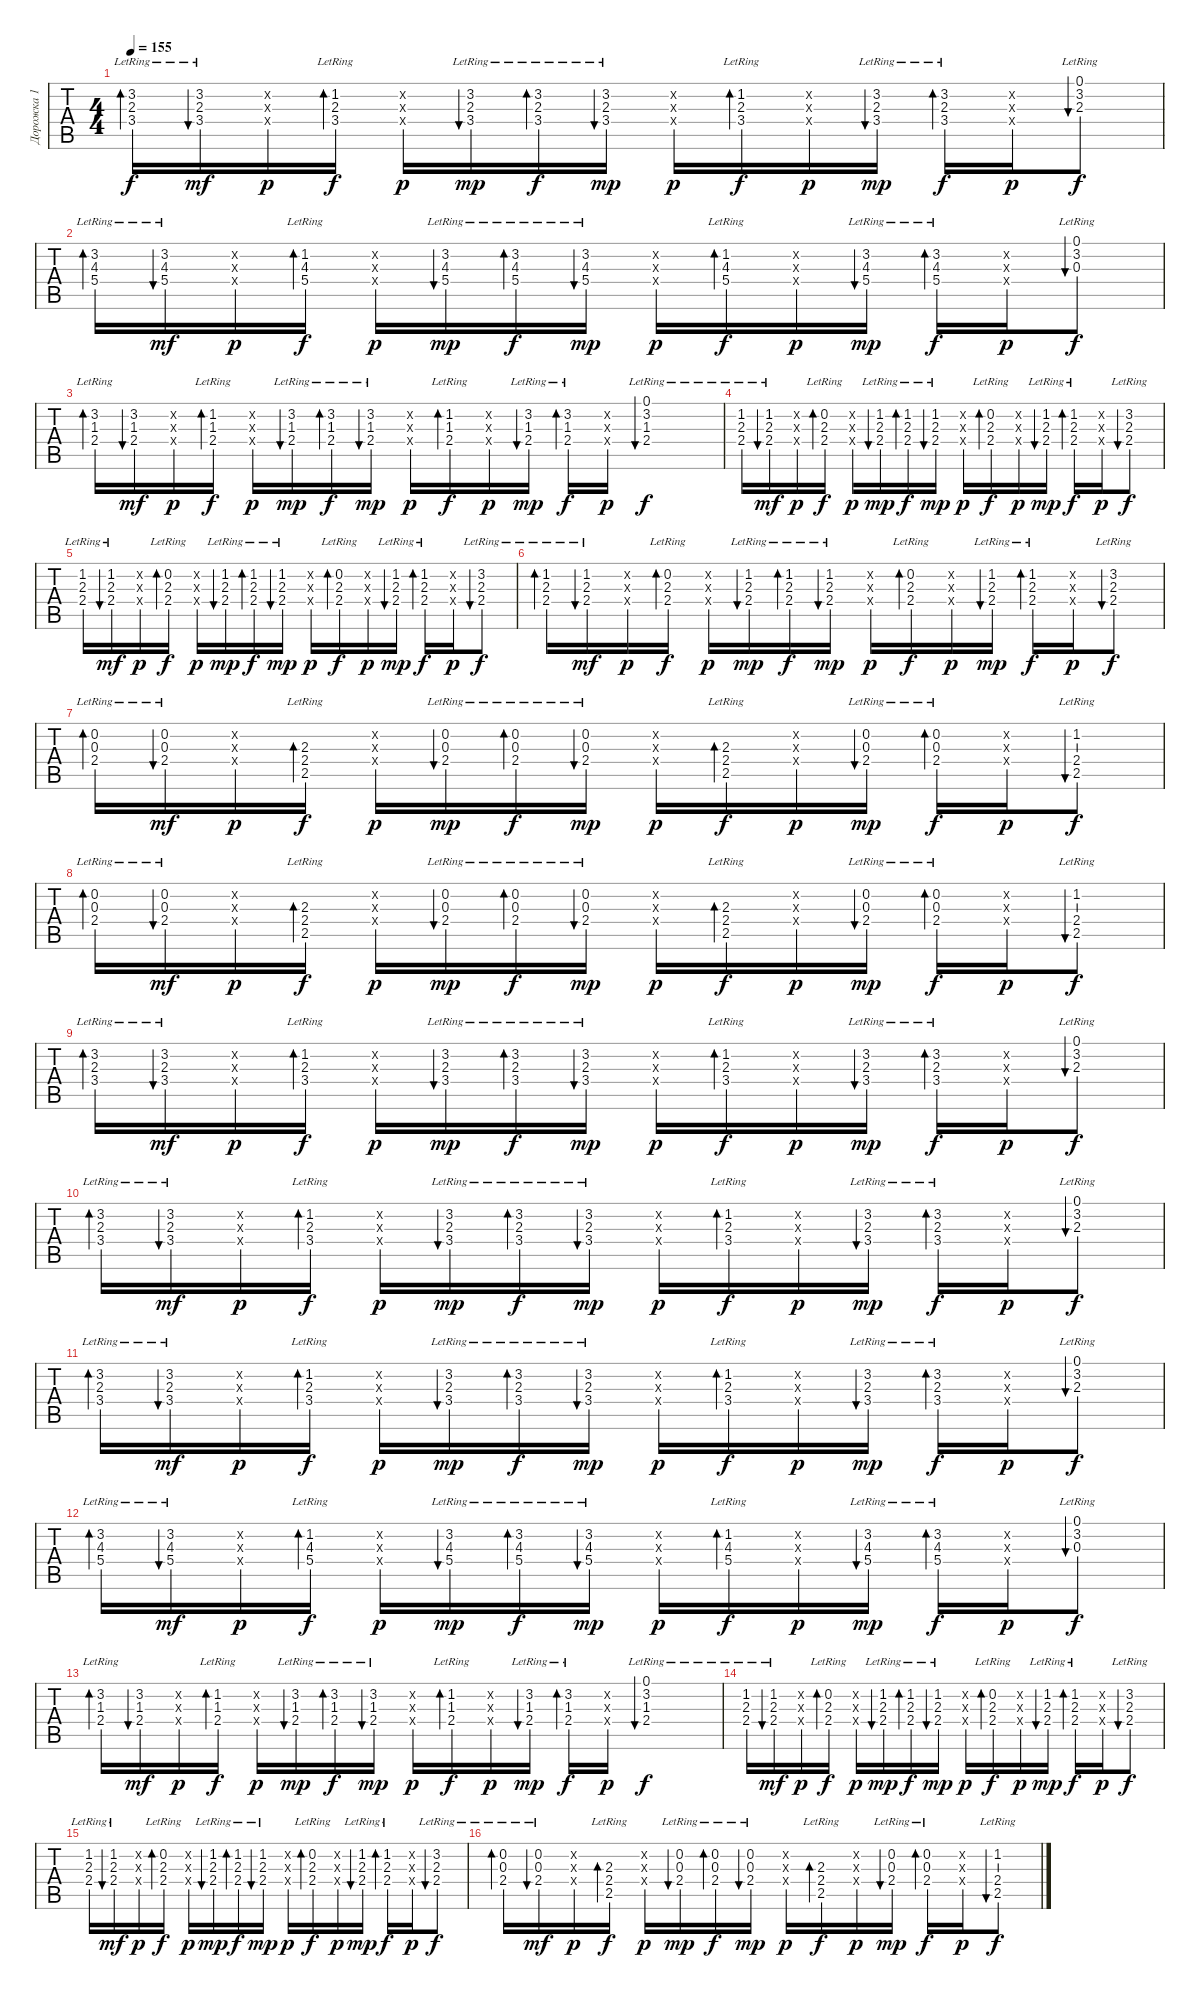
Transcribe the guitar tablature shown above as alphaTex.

\track ("Дорожка 1" "Дорожка 1") {instrument acousticguitarsteel}
\staff {tabs}
\tuning (E4 B3 G3 D3 A2 E2) {hide}
\ts (4 4)
\tempo 155
\clef g2
\ks c
(3.2{lr} 2.3{lr} 3.4{lr}).16{bd 60 dy f instrument acousticguitarsteel} (3.2{lr} 2.3 3.4).16{bu 60 dy mf} (3.2{x} 2.3{x} 3.4{x}).16{dy p} (1.2 2.3{lr} 3.4{lr}).16{bd 60 dy f} (3.2{x} 2.3{x} 3.4{x}).16{dy p} (3.2{lr} 2.3{lr} 3.4{lr}).16{bu 60 dy mp} (3.2{lr} 2.3{lr} 3.4{lr}).16{bd 60 dy f} (3.2{lr} 2.3{lr} 3.4{lr}).16{bu 60 dy mp} (3.2{x} 2.3{x} 3.4{x}).16{dy p} (1.2 2.3{lr} 3.4{lr}).16{bd 60 dy f} (3.2{x} 2.3{x} 3.4{x}).16{dy p} (3.2{lr} 2.3{lr} 3.4{lr}).16{bu 60 dy mp} (3.2{lr} 2.3{lr} 3.4{lr}).16{bd 60 dy f} (3.2{x} 2.3{x} 3.4{x}).16{dy p} (0.1 3.2{lr} 2.3).8{bu 60 dy f} |
(3.2{lr} 4.3{lr} 5.4{lr}).16{bd 60 instrument acousticguitarsteel} (3.2{lr} 4.3 5.4).16{bu 60 dy mf} (3.2{x} 4.3{x} 5.4{x}).16{dy p} (1.2 4.3{lr} 5.4{lr}).16{bd 60 dy f} (3.2{x} 4.3{x} 5.4{x}).16{dy p} (3.2{lr} 4.3{lr} 5.4{lr}).16{bu 60 dy mp} (3.2{lr} 4.3{lr} 5.4{lr}).16{bd 60 dy f} (3.2{lr} 4.3{lr} 5.4{lr}).16{bu 60 dy mp} (3.2{x} 4.3{x} 5.4{x}).16{dy p} (1.2 4.3{lr} 5.4{lr}).16{bd 60 dy f} (3.2{x} 4.3{x} 5.4{x}).16{dy p} (3.2{lr} 4.3{lr} 5.4{lr}).16{bu 60 dy mp} (3.2{lr} 4.3{lr} 5.4{lr}).16{bd 60 dy f} (3.2{x} 4.3{x} 5.4{x}).16{dy p} (0.1 3.2{lr} 0.3).8{bu 60 dy f} |
(3.2{lr} 1.3{lr} 2.4{lr}).16{bd 60 instrument acousticguitarsteel} (3.2 1.3 2.4).16{bu 60 dy mf} (3.2{x} 1.3{x} 2.4{x}).16{dy p} (1.2 1.3{lr} 2.4{lr}).16{bd 60 dy f} (3.2{x} 1.3{x} 2.4{x}).16{dy p} (3.2{lr} 1.3{lr} 2.4{lr}).16{bu 60 dy mp} (3.2{lr} 1.3{lr} 2.4{lr}).16{bd 60 dy f} (3.2{lr} 1.3{lr} 2.4{lr}).16{bu 60 dy mp} (3.2{x} 1.3{x} 2.4{x}).16{dy p} (1.2 1.3{lr} 2.4{lr}).16{bd 60 dy f} (3.2{x} 1.3{x} 2.4{x}).16{dy p} (3.2{lr} 1.3{lr} 2.4{lr}).16{bu 60 dy mp} (3.2{lr} 1.3{lr} 2.4{lr}).16{bd 60 dy f} (3.2{x} 1.3{x} 2.4{x}).16{dy p} (0.1 3.2{lr} 1.3 2.4).1{bu 60 dy f} |
(1.2{lr} 2.3{lr} 2.4{lr}).16{instrument acousticguitarsteel} (1.2{lr} 2.3{lr} 2.4{lr}).16{bu 60 dy mf} (1.2{x} 2.3{x} 2.4{x}).16{dy p} (0.2{lr} 2.3{lr} 2.4{lr}).16{bd 60 dy f} (1.2{x} 2.3{x} 2.4{x}).16{dy p} (1.2{lr} 2.3{lr} 2.4{lr}).16{bu 60 dy mp} (1.2{lr} 2.3{lr} 2.4{lr}).16{bd 60 dy f} (1.2{lr} 2.3{lr} 2.4{lr}).16{bu 60 dy mp} (1.2{x} 2.3{x} 2.4{x}).16{dy p} (0.2{lr} 2.3{lr} 2.4{lr}).16{bd 60 dy f} (1.2{x} 2.3{x} 2.4{x}).16{dy p} (1.2{lr} 2.3{lr} 2.4{lr}).16{bu 60 dy mp} (1.2{lr} 2.3{lr} 2.4{lr}).16{bd 60 dy f} (1.2{x} 2.3{x} 2.4{x}).16{dy p} (3.2{lr} 2.3{lr} 2.4{lr}).8{bu 60 dy f} |
(1.2{lr} 2.3{lr} 2.4{lr}).16{instrument acousticguitarsteel} (1.2{lr} 2.3{lr} 2.4{lr}).16{bu 60 dy mf} (1.2{x} 2.3{x} 2.4{x}).16{dy p} (0.2{lr} 2.3{lr} 2.4{lr}).16{bd 60 dy f} (1.2{x} 2.3{x} 2.4{x}).16{dy p} (1.2{lr} 2.3{lr} 2.4{lr}).16{bu 60 dy mp} (1.2{lr} 2.3{lr} 2.4{lr}).16{bd 60 dy f} (1.2{lr} 2.3{lr} 2.4{lr}).16{bu 60 dy mp} (1.2{x} 2.3{x} 2.4{x}).16{dy p} (0.2{lr} 2.3{lr} 2.4{lr}).16{bd 60 dy f} (1.2{x} 2.3{x} 2.4{x}).16{dy p} (1.2{lr} 2.3{lr} 2.4{lr}).16{bu 60 dy mp} (1.2{lr} 2.3{lr} 2.4{lr}).16{bd 60 dy f} (1.2{x} 2.3{x} 2.4{x}).16{dy p} (3.2{lr} 2.3{lr} 2.4{lr}).8{bu 60 dy f} |
(1.2{lr} 2.3{lr} 2.4{lr}).16{bd 60 instrument acousticguitarsteel} (1.2{lr} 2.3{lr} 2.4{lr}).16{bu 60 dy mf} (1.2{x} 2.3{x} 2.4{x}).16{dy p} (0.2{lr} 2.3{lr} 2.4{lr}).16{bd 60 dy f} (1.2{x} 2.3{x} 2.4{x}).16{dy p} (1.2{lr} 2.3{lr} 2.4{lr}).16{bu 60 dy mp} (1.2{lr} 2.3{lr} 2.4{lr}).16{bd 60 dy f} (1.2{lr} 2.3{lr} 2.4{lr}).16{bu 60 dy mp} (1.2{x} 2.3{x} 2.4{x}).16{dy p} (0.2{lr} 2.3{lr} 2.4{lr}).16{bd 60 dy f} (1.2{x} 2.3{x} 2.4{x}).16{dy p} (1.2{lr} 2.3{lr} 2.4{lr}).16{bu 60 dy mp} (1.2{lr} 2.3{lr} 2.4{lr}).16{bd 60 dy f} (1.2{x} 2.3{x} 2.4{x}).16{dy p} (3.2{lr} 2.3{lr} 2.4{lr}).8{bu 60 dy f} |
(0.2{lr} 0.3{lr} 2.4{lr}).16{bd 60 instrument acousticguitarsteel} (0.2{lr} 0.3{lr} 2.4{lr}).16{bu 60 dy mf} (0.2{x} 0.3{x} 2.4{x}).16{dy p} (2.3{lr} 2.4{lr} 2.5).16{bd 60 dy f} (0.2{x} 0.3{x} 2.4{x}).16{dy p} (0.2{lr} 0.3{lr} 2.4{lr}).16{bu 60 dy mp} (0.2{lr} 0.3{lr} 2.4{lr}).16{bd 60 dy f} (0.2{lr} 0.3{lr} 2.4{lr}).16{bu 60 dy mp} (0.2{x} 0.3{x} 2.4{x}).16{dy p} (2.3{lr} 2.4{lr} 2.5).16{bd 60 dy f} (0.2{x} 0.3{x} 2.4{x}).16{dy p} (0.2{lr} 0.3{lr} 2.4{lr}).16{bu 60 dy mp} (0.2{lr} 0.3{lr} 2.4{lr}).16{bd 60 dy f} (0.2{x} 0.3{x} 2.4{x}).16{dy p} (1.2{lr} 2.4{lr} 2.5).8{bu 60 dy f} |
(0.2{lr} 0.3{lr} 2.4{lr}).16{bd 60 instrument acousticguitarsteel} (0.2{lr} 0.3{lr} 2.4{lr}).16{bu 60 dy mf} (0.2{x} 0.3{x} 2.4{x}).16{dy p} (2.3{lr} 2.4{lr} 2.5).16{bd 60 dy f} (0.2{x} 0.3{x} 2.4{x}).16{dy p} (0.2{lr} 0.3{lr} 2.4{lr}).16{bu 60 dy mp} (0.2{lr} 0.3{lr} 2.4{lr}).16{bd 60 dy f} (0.2{lr} 0.3{lr} 2.4{lr}).16{bu 60 dy mp} (0.2{x} 0.3{x} 2.4{x}).16{dy p} (2.3{lr} 2.4{lr} 2.5).16{bd 60 dy f} (0.2{x} 0.3{x} 2.4{x}).16{dy p} (0.2{lr} 0.3{lr} 2.4{lr}).16{bu 60 dy mp} (0.2{lr} 0.3{lr} 2.4{lr}).16{bd 60 dy f} (0.2{x} 0.3{x} 2.4{x}).16{dy p} (1.2{lr} 2.4{lr} 2.5).8{bu 60 dy f} |
(3.2{lr} 2.3{lr} 3.4{lr}).16{bd 60 instrument acousticguitarsteel} (3.2{lr} 2.3 3.4).16{bu 60 dy mf} (3.2{x} 2.3{x} 3.4{x}).16{dy p} (1.2 2.3{lr} 3.4{lr}).16{bd 60 dy f} (3.2{x} 2.3{x} 3.4{x}).16{dy p} (3.2{lr} 2.3{lr} 3.4{lr}).16{bu 60 dy mp} (3.2{lr} 2.3{lr} 3.4{lr}).16{bd 60 dy f} (3.2{lr} 2.3{lr} 3.4{lr}).16{bu 60 dy mp} (3.2{x} 2.3{x} 3.4{x}).16{dy p} (1.2 2.3{lr} 3.4{lr}).16{bd 60 dy f} (3.2{x} 2.3{x} 3.4{x}).16{dy p} (3.2{lr} 2.3{lr} 3.4{lr}).16{bu 60 dy mp} (3.2{lr} 2.3{lr} 3.4{lr}).16{bd 60 dy f} (3.2{x} 2.3{x} 3.4{x}).16{dy p} (0.1 3.2{lr} 2.3).8{bu 60 dy f} |
(3.2{lr} 2.3{lr} 3.4{lr}).16{bd 60 instrument acousticguitarsteel} (3.2{lr} 2.3 3.4).16{bu 60 dy mf} (3.2{x} 2.3{x} 3.4{x}).16{dy p} (1.2 2.3{lr} 3.4{lr}).16{bd 60 dy f} (3.2{x} 2.3{x} 3.4{x}).16{dy p} (3.2{lr} 2.3{lr} 3.4{lr}).16{bu 60 dy mp} (3.2{lr} 2.3{lr} 3.4{lr}).16{bd 60 dy f} (3.2{lr} 2.3{lr} 3.4{lr}).16{bu 60 dy mp} (3.2{x} 2.3{x} 3.4{x}).16{dy p} (1.2 2.3{lr} 3.4{lr}).16{bd 60 dy f} (3.2{x} 2.3{x} 3.4{x}).16{dy p} (3.2{lr} 2.3{lr} 3.4{lr}).16{bu 60 dy mp} (3.2{lr} 2.3{lr} 3.4{lr}).16{bd 60 dy f} (3.2{x} 2.3{x} 3.4{x}).16{dy p} (0.1 3.2{lr} 2.3).8{bu 60 dy f} |
(3.2{lr} 2.3{lr} 3.4{lr}).16{bd 60 instrument acousticguitarsteel} (3.2{lr} 2.3 3.4).16{bu 60 dy mf} (3.2{x} 2.3{x} 3.4{x}).16{dy p} (1.2 2.3{lr} 3.4{lr}).16{bd 60 dy f} (3.2{x} 2.3{x} 3.4{x}).16{dy p} (3.2{lr} 2.3{lr} 3.4{lr}).16{bu 60 dy mp} (3.2{lr} 2.3{lr} 3.4{lr}).16{bd 60 dy f} (3.2{lr} 2.3{lr} 3.4{lr}).16{bu 60 dy mp} (3.2{x} 2.3{x} 3.4{x}).16{dy p} (1.2 2.3{lr} 3.4{lr}).16{bd 60 dy f} (3.2{x} 2.3{x} 3.4{x}).16{dy p} (3.2{lr} 2.3{lr} 3.4{lr}).16{bu 60 dy mp} (3.2{lr} 2.3{lr} 3.4{lr}).16{bd 60 dy f} (3.2{x} 2.3{x} 3.4{x}).16{dy p} (0.1 3.2{lr} 2.3).8{bu 60 dy f} |
(3.2{lr} 4.3{lr} 5.4{lr}).16{bd 60 instrument acousticguitarsteel} (3.2{lr} 4.3 5.4).16{bu 60 dy mf} (3.2{x} 4.3{x} 5.4{x}).16{dy p} (1.2 4.3{lr} 5.4{lr}).16{bd 60 dy f} (3.2{x} 4.3{x} 5.4{x}).16{dy p} (3.2{lr} 4.3{lr} 5.4{lr}).16{bu 60 dy mp} (3.2{lr} 4.3{lr} 5.4{lr}).16{bd 60 dy f} (3.2{lr} 4.3{lr} 5.4{lr}).16{bu 60 dy mp} (3.2{x} 4.3{x} 5.4{x}).16{dy p} (1.2 4.3{lr} 5.4{lr}).16{bd 60 dy f} (3.2{x} 4.3{x} 5.4{x}).16{dy p} (3.2{lr} 4.3{lr} 5.4{lr}).16{bu 60 dy mp} (3.2{lr} 4.3{lr} 5.4{lr}).16{bd 60 dy f} (3.2{x} 4.3{x} 5.4{x}).16{dy p} (0.1 3.2{lr} 0.3).8{bu 60 dy f} |
(3.2{lr} 1.3{lr} 2.4{lr}).16{bd 60 instrument acousticguitarsteel} (3.2 1.3 2.4).16{bu 60 dy mf} (3.2{x} 1.3{x} 2.4{x}).16{dy p} (1.2 1.3{lr} 2.4{lr}).16{bd 60 dy f} (3.2{x} 1.3{x} 2.4{x}).16{dy p} (3.2{lr} 1.3{lr} 2.4{lr}).16{bu 60 dy mp} (3.2{lr} 1.3{lr} 2.4{lr}).16{bd 60 dy f} (3.2{lr} 1.3{lr} 2.4{lr}).16{bu 60 dy mp} (3.2{x} 1.3{x} 2.4{x}).16{dy p} (1.2 1.3{lr} 2.4{lr}).16{bd 60 dy f} (3.2{x} 1.3{x} 2.4{x}).16{dy p} (3.2{lr} 1.3{lr} 2.4{lr}).16{bu 60 dy mp} (3.2{lr} 1.3{lr} 2.4{lr}).16{bd 60 dy f} (3.2{x} 1.3{x} 2.4{x}).16{dy p} (0.1 3.2{lr} 1.3 2.4).1{bu 60 dy f} |
(1.2{lr} 2.3{lr} 2.4{lr}).16{instrument acousticguitarsteel} (1.2{lr} 2.3{lr} 2.4{lr}).16{bu 60 dy mf} (1.2{x} 2.3{x} 2.4{x}).16{dy p} (0.2{lr} 2.3{lr} 2.4{lr}).16{bd 60 dy f} (1.2{x} 2.3{x} 2.4{x}).16{dy p} (1.2{lr} 2.3{lr} 2.4{lr}).16{bu 60 dy mp} (1.2{lr} 2.3{lr} 2.4{lr}).16{bd 60 dy f} (1.2{lr} 2.3{lr} 2.4{lr}).16{bu 60 dy mp} (1.2{x} 2.3{x} 2.4{x}).16{dy p} (0.2{lr} 2.3{lr} 2.4{lr}).16{bd 60 dy f} (1.2{x} 2.3{x} 2.4{x}).16{dy p} (1.2{lr} 2.3{lr} 2.4{lr}).16{bu 60 dy mp} (1.2{lr} 2.3{lr} 2.4{lr}).16{bd 60 dy f} (1.2{x} 2.3{x} 2.4{x}).16{dy p} (3.2{lr} 2.3{lr} 2.4{lr}).8{bu 60 dy f} |
(1.2{lr} 2.3{lr} 2.4{lr}).16{instrument acousticguitarsteel} (1.2{lr} 2.3{lr} 2.4{lr}).16{bu 60 dy mf} (1.2{x} 2.3{x} 2.4{x}).16{dy p} (0.2{lr} 2.3{lr} 2.4{lr}).16{bd 60 dy f} (1.2{x} 2.3{x} 2.4{x}).16{dy p} (1.2{lr} 2.3{lr} 2.4{lr}).16{bu 60 dy mp} (1.2{lr} 2.3{lr} 2.4{lr}).16{bd 60 dy f} (1.2{lr} 2.3{lr} 2.4{lr}).16{bu 60 dy mp} (1.2{x} 2.3{x} 2.4{x}).16{dy p} (0.2{lr} 2.3{lr} 2.4{lr}).16{bd 60 dy f} (1.2{x} 2.3{x} 2.4{x}).16{dy p} (1.2{lr} 2.3{lr} 2.4{lr}).16{bu 60 dy mp} (1.2{lr} 2.3{lr} 2.4{lr}).16{bd 60 dy f} (1.2{x} 2.3{x} 2.4{x}).16{dy p} (3.2{lr} 2.3{lr} 2.4{lr}).8{bu 60 dy f} |
(0.2{lr} 0.3{lr} 2.4{lr}).16{bd 60 instrument acousticguitarsteel} (0.2{lr} 0.3{lr} 2.4{lr}).16{bu 60 dy mf} (0.2{x} 0.3{x} 2.4{x}).16{dy p} (2.3{lr} 2.4{lr} 2.5).16{bd 60 dy f} (0.2{x} 0.3{x} 2.4{x}).16{dy p} (0.2{lr} 0.3{lr} 2.4{lr}).16{bu 60 dy mp} (0.2{lr} 0.3{lr} 2.4{lr}).16{bd 60 dy f} (0.2{lr} 0.3{lr} 2.4{lr}).16{bu 60 dy mp} (0.2{x} 0.3{x} 2.4{x}).16{dy p} (2.3{lr} 2.4{lr} 2.5).16{bd 60 dy f} (0.2{x} 0.3{x} 2.4{x}).16{dy p} (0.2{lr} 0.3{lr} 2.4{lr}).16{bu 60 dy mp} (0.2{lr} 0.3{lr} 2.4{lr}).16{bd 60 dy f} (0.2{x} 0.3{x} 2.4{x}).16{dy p} (1.2{lr} 2.4{lr} 2.5).8{bu 60 dy f}
